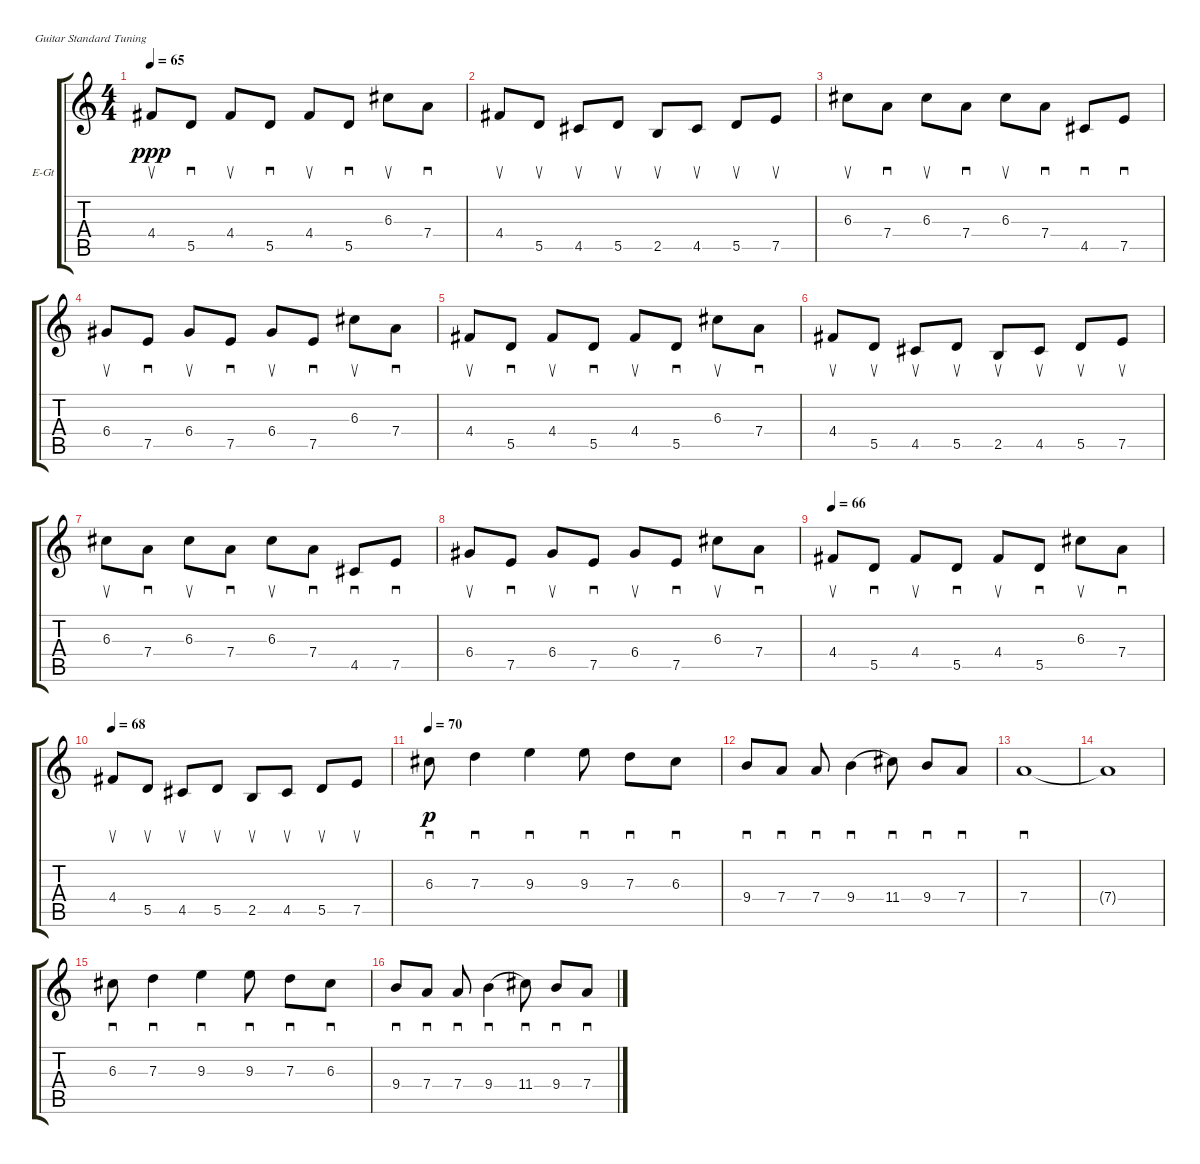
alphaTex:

\defaultSystemsLayout 4
\bracketExtendMode groupsimilarinstruments
\firstSystemTrackNameOrientation horizontal
\otherSystemsTrackNameOrientation horizontal
\track ("Isaac Brock - Guitar 1" "E-Gt") {instrument distortionguitar}
\staff {score tabs}
\tuning (E4 B3 G3 D3 A2 E2)
\ts (4 4)
\tempo 65
\clef g2
\scale
0.333333
\ks c
4.4.8{su dy ppp} 5.5.8{sd} 4.4.8{su} 5.5.8{sd} 4.4.8{su} 5.5.8{sd} 6.3.8{su} 7.4.8{sd} |
\scale
0.333333 4.4.8{su} 5.5.8{su} 4.5.8{su} 5.5.8{su} 2.5.8{su} 4.5.8{su} 5.5.8{su} 7.5.8{su} |
\scale
0.333333 6.3.8{su} 7.4.8{sd} 6.3.8{su} 7.4.8{sd} 6.3.8{su} 7.4.8{sd} 4.5.8{sd} 7.5.8{sd} |
\scale
0.333333 6.4.8{su} 7.5.8{sd} 6.4.8{su} 7.5.8{sd} 6.4.8{su} 7.5.8{sd} 6.3.8{su} 7.4.8{sd} |
\scale
0.333333 4.4.8{su} 5.5.8{sd} 4.4.8{su} 5.5.8{sd} 4.4.8{su} 5.5.8{sd} 6.3.8{su} 7.4.8{sd} |
\scale
0.333333 4.4.8{su} 5.5.8{su} 4.5.8{su} 5.5.8{su} 2.5.8{su} 4.5.8{su} 5.5.8{su} 7.5.8{su} |
\scale
0.333333 6.3.8{su} 7.4.8{sd} 6.3.8{su} 7.4.8{sd} 6.3.8{su} 7.4.8{sd} 4.5.8{sd} 7.5.8{sd} |
\scale
0.333333 6.4.8{su} 7.5.8{sd} 6.4.8{su} 7.5.8{sd} 6.4.8{su} 7.5.8{sd} 6.3.8{su} 7.4.8{sd} |
\tempo 66
\scale
0.333333 4.4.8{su} 5.5.8{sd} 4.4.8{su} 5.5.8{sd} 4.4.8{su} 5.5.8{sd} 6.3.8{su} 7.4.8{sd} |
\tempo 68
\scale
0.333333 4.4.8{su} 5.5.8{su} 4.5.8{su} 5.5.8{su} 2.5.8{su} 4.5.8{su} 5.5.8{su} 7.5.8{su} |
\tempo 70
\scale
0.333333 6.3.8{sd dy p} 7.3.4{sd} 9.3.4{sd} 9.3.8{sd} 7.3.8{sd} 6.3.8{sd} |
\scale
0.333333 9.4.8{sd} 7.4.8{sd} 7.4.8{sd} 9.4.4{sd legatoorigin} 11.4.8{sd} 9.4.8{sd} 7.4.8{sd} |
\scale
0.333333 7.4.1{sd} |
\scale
0.333333 7.4{t}.1 |
\scale
0.333333 6.3.8{sd} 7.3.4{sd} 9.3.4{sd} 9.3.8{sd} 7.3.8{sd} 6.3.8{sd} |
\scale
0.333333 9.4.8{sd} 7.4.8{sd} 7.4.8{sd} 9.4.4{sd legatoorigin} 11.4.8{sd} 9.4.8{sd} 7.4.8{sd}
